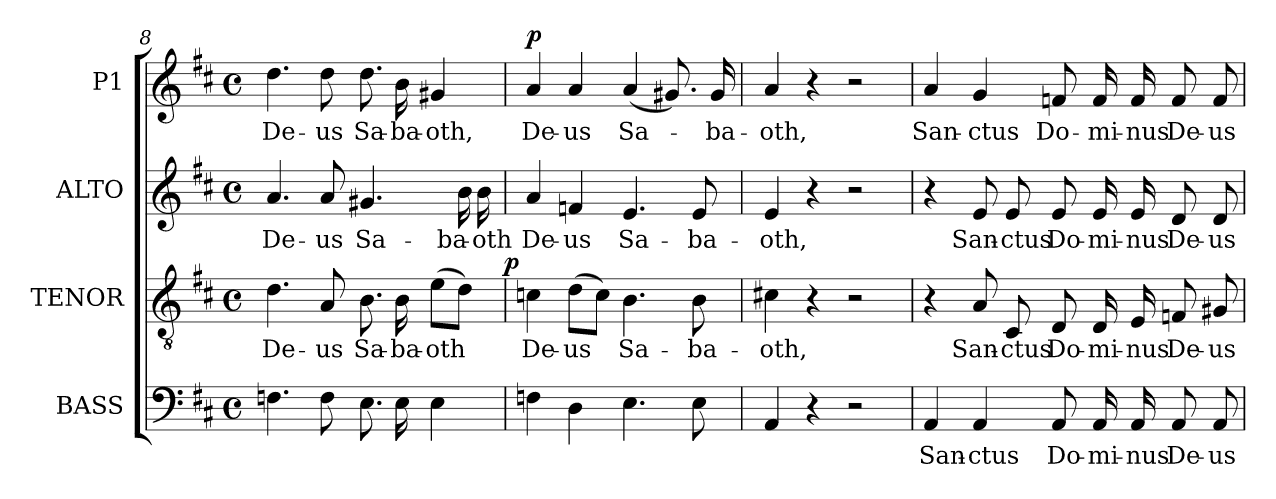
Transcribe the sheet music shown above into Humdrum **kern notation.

**kern	**text	**kern	**text	**dynam	**kern	**text	**kern	**text	**dynam
*part4	*part4	*part3	*part3	*part3	*part2	*part2	*part1	*part1	*part1
*staff4	*staff4	*staff3	*staff3	*staff3	*staff2	*staff2	*staff1	*staff1	*staff1
*I"BASS	*	*I"TENOR	*	*	*I"ALTO	*	*I"P1	*	*
*clefF4	*	*clefGv2	*	*	*clefG2	*	*clefG2	*	*
*	*	*ITrd7c12	*	*	*	*	*	*	*
*k[f#c#]	*	*k[f#c#]	*	*	*k[f#c#]	*	*k[f#c#]	*	*
*D:	*	*D:	*	*	*D:	*	*D:	*	*
*M4/4	*	*M4/4	*	*	*M4/4	*	*M4/4	*	*
*met(c)	*	*met(c)	*	*	*met(c)	*	*met(c)	*	*
=8	=8	=8	=8	=8	=8	=8	=8	=8	=8
!	!	!	!LO:LY:b:color=#000000	!	!	!	!	!	!
!	!	!	!	!	!	!LO:LY:b:color=#000000	!	!	!
!	!	!	!	!	!	!	!	!LO:LY:b:color=#000000	!
*	*	*^	*	*	*	*	*	*	*
4.Fni\	.	4.Di\	2ryy	De-	.	4.ai/	De-	4.ddi\	De-	.
!	!	!	!	!LO:LY:b:color=#000000	!	!	!	!	!	!
!	!	!	!	!	!	!	!LO:LY:b:color=#000000	!	!	!
!	!	!	!	!	!	!	!	!	!LO:LY:b:color=#000000	!
8Fi\	.	8AAi/	.	-us	.	8ai/	-us	8ddi\	-us	.
!	!	!	!	!LO:LY:b:color=#000000	!	!	!	!	!	!
!	!	!	!	!	!	!	!LO:LY:b:color=#000000	!	!	!
!	!	!	!	!	!	!	!	!	!LO:LY:b:color=#000000	!
8.Ei\	.	8.BBi\	4ryy	Sa-	.	4.g#Xi/	Sa-	8.ddi\	Sa-	.
!	!	!	!	!LO:LY:b:color=#000000	!	!	!	!	!	!
!	!	!	!	!	!	!	!	!	!LO:LY:b:color=#000000	!
16Ei\	.	16BBi\	.	-ba-	.	.	.	16bi\	-ba-	.
!	!	!	!	!LO:LY:b:color=#000000	!	!	!	!	!	!
!	!	!	!	!	!	!	!	!	!LO:LY:b:color=#000000	!
4Ei\	.	(8Ei\L	8ryy	-oth	.	.	.	4g#Xi/	-oth,	.
!	!	!	!	!	!	!	!LO:LY:b:color=#000000	!	!	!
.	.	8Di\J)	16ryy	.	.	16bi\	-ba-	.	.	.
!	!	!	!	!	!	!	!LO:LY:b:color=#000000	!	!	!
.	.	.	32ryy	.	.	16bi\	-oth	.	.	.
.	.	.	64ryy	.	.	.	.	.	.	.
.	.	.	128...ryy	.	.	.	.	.	.	.
.	.	.	1024ryy	.	p	.	.	.	.	.
*	*	*v	*v	*	*	*	*	*	*	*
=9	=9	=9	=9	=9	=9	=9	=9	=9	=9
*	*	*^	*	*	*	*	*	*	*
!	!	!	!	!LO:LY:b:color=#000000	!	!	!	!	!	!
*	*	*v	*v	*	*	*	*	*	*	*
*	*	*^	*	*	*	*	*	*	*
!	!	!	!	!	!	!	!LO:LY:b:color=#000000	!	!	!
*	*	*v	*v	*	*	*	*	*	*	*
*	*	*^	*	*	*	*	*	*	*
!	!	!	!	!	!	!	!	!	!LO:LY:b:color=#000000	!
*	*	*v	*v	*	*	*	*	*	*	*
4Fni\	.	4Cni\	De-	.	4ai/	De-	4ai/	De-	p
!	!	!	!LO:LY:b:color=#000000	!	!	!	!	!	!
!	!	!	!	!	!	!LO:LY:b:color=#000000	!	!	!
!	!	!	!	!	!	!	!	!LO:LY:b:color=#000000	!
4Di\	.	(8Di\L	-us	.	4fni/	-us	4ai/	-us	.
.	.	8Ci\J)	.	.	.	.	.	.	.
!	!	!	!LO:LY:b:color=#000000	!	!	!	!	!	!
!	!	!	!	!	!	!LO:LY:b:color=#000000	!	!	!
!	!	!	!	!	!	!	!	!LO:LY:b:color=#000000	!
4.Ei\	.	4.BBi\	Sa-	.	4.ei/	Sa-	(4ai/	Sa-	.
.	.	.	.	.	.	.	8.g#Xi/)	.	.
!	!	!	!LO:LY:b:color=#000000	!	!	!	!	!	!
!	!	!	!	!	!	!LO:LY:b:color=#000000	!	!	!
8Ei\	.	8BBi\	-ba-	.	8ei/	-ba-	.	.	.
!	!	!	!	!	!	!	!	!LO:LY:b:color=#000000	!
.	.	.	.	.	.	.	16g#i/	-ba-	.
=10	=10	=10	=10	=10	=10	=10	=10	=10	=10
!	!	!	!LO:LY:b:color=#000000	!	!	!	!	!	!
!	!	!	!	!	!	!LO:LY:b:color=#000000	!	!	!
!	!	!	!	!	!	!	!	!LO:LY:b:color=#000000	!
4AAi/	.	4C#Xi\	-oth,	.	4ei/	-oth,	4ai/	-oth,	.
4r	.	4r	.	.	4r	.	4r	.	.
2r	.	2r	.	.	2r	.	2r	.	.
!!LO:LB:g=z
=11	=11	=11	=11	=11	=11	=11	=11	=11	=11
!	!LO:LY:b:color=#000000	!	!	!	!	!	!	!	!
!	!	!	!	!	!	!	!	!LO:LY:b:color=#000000	!
4AAi/	San-	4r	.	.	4r	.	4ai/	San-	.
!	!LO:LY:b:color=#000000	!	!	!	!	!	!	!	!
!	!	!	!LO:LY:b:color=#000000	!	!	!	!	!	!
!	!	!	!	!	!	!LO:LY:b:color=#000000	!	!	!
!	!	!	!	!	!	!	!	!LO:LY:b:color=#000000	!
4AAi/	-ctus	8AAi/	San-	.	8ei/	San-	4gi/	-ctus	.
!	!	!	!LO:LY:b:color=#000000	!	!	!	!	!	!
!	!	!	!	!	!	!LO:LY:b:color=#000000	!	!	!
.	.	8CC#i/	-ctus	.	8ei/	-ctus	.	.	.
!	!LO:LY:b:color=#000000	!	!	!	!	!	!	!	!
!	!	!	!LO:LY:b:color=#000000	!	!	!	!	!	!
!	!	!	!	!	!	!LO:LY:b:color=#000000	!	!	!
!	!	!	!	!	!	!	!	!LO:LY:b:color=#000000	!
8AAi/	Do-	8DDi/	Do-	.	8ei/	Do-	8fni/	Do-	.
!	!LO:LY:b:color=#000000	!	!	!	!	!	!	!	!
!	!	!	!LO:LY:b:color=#000000	!	!	!	!	!	!
!	!	!	!	!	!	!LO:LY:b:color=#000000	!	!	!
!	!	!	!	!	!	!	!	!LO:LY:b:color=#000000	!
16AAi/	-mi-	16DDi/	-mi-	.	16ei/	-mi-	16fi/	-mi-	.
!	!LO:LY:b:color=#000000	!	!	!	!	!	!	!	!
!	!	!	!LO:LY:b:color=#000000	!	!	!	!	!	!
!	!	!	!	!	!	!LO:LY:b:color=#000000	!	!	!
!	!	!	!	!	!	!	!	!LO:LY:b:color=#000000	!
16AAi/	-nus	16EEi/	-nus	.	16ei/	-nus	16fi/	-nus	.
!	!LO:LY:b:color=#000000	!	!	!	!	!	!	!	!
!	!	!	!LO:LY:b:color=#000000	!	!	!	!	!	!
!	!	!	!	!	!	!LO:LY:b:color=#000000	!	!	!
!	!	!	!	!	!	!	!	!LO:LY:b:color=#000000	!
8AAi/	De-	8FFni/	De-	.	8di/	De-	8fi/	De-	.
!	!LO:LY:b:color=#000000	!	!	!	!	!	!	!	!
!	!	!	!LO:LY:b:color=#000000	!	!	!	!	!	!
!	!	!	!	!	!	!LO:LY:b:color=#000000	!	!	!
!	!	!	!	!	!	!	!	!LO:LY:b:color=#000000	!
8AAi/	-us	8GG#Xi/	-us	.	8di/	-us	8fi/	-us	.
=	=	=	=	=	=	=	=	=	=
*-	*-	*-	*-	*-	*-	*-	*-	*-	*-
